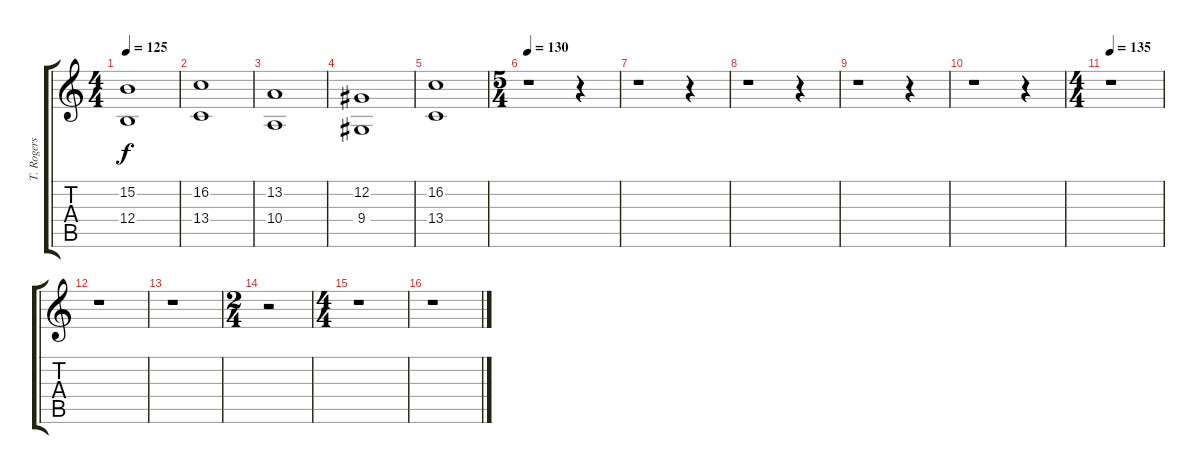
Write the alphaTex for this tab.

\track ("T. Rogers Keys/Piano" "T. Rogers ") {instrument acousticgrandpiano}
\staff {score tabs}
\tuning (Db4 Ab3 E3 B2 Gb2 Db2) {hide}
\ts (4 4)
\tempo 125
\clef g2
\ks c
(15.2 12.4).1{dy f} |
(16.2 13.4).1 |
(13.2 10.4).1 |
(12.2 9.4).1 |
(16.2 13.4).1 |
\ts (5 4)
\tempo 130
r.1 r.4 |
r.1 r.4 |
r.1 r.4 |
r.1 r.4 |
r.1 r.4 |
\ts (4 4)
\tempo 135
r.1 |
r.1 |
r.1 |
\ts (2 4)
r.2 |
\ts (4 4)
r.1 |
r.1
